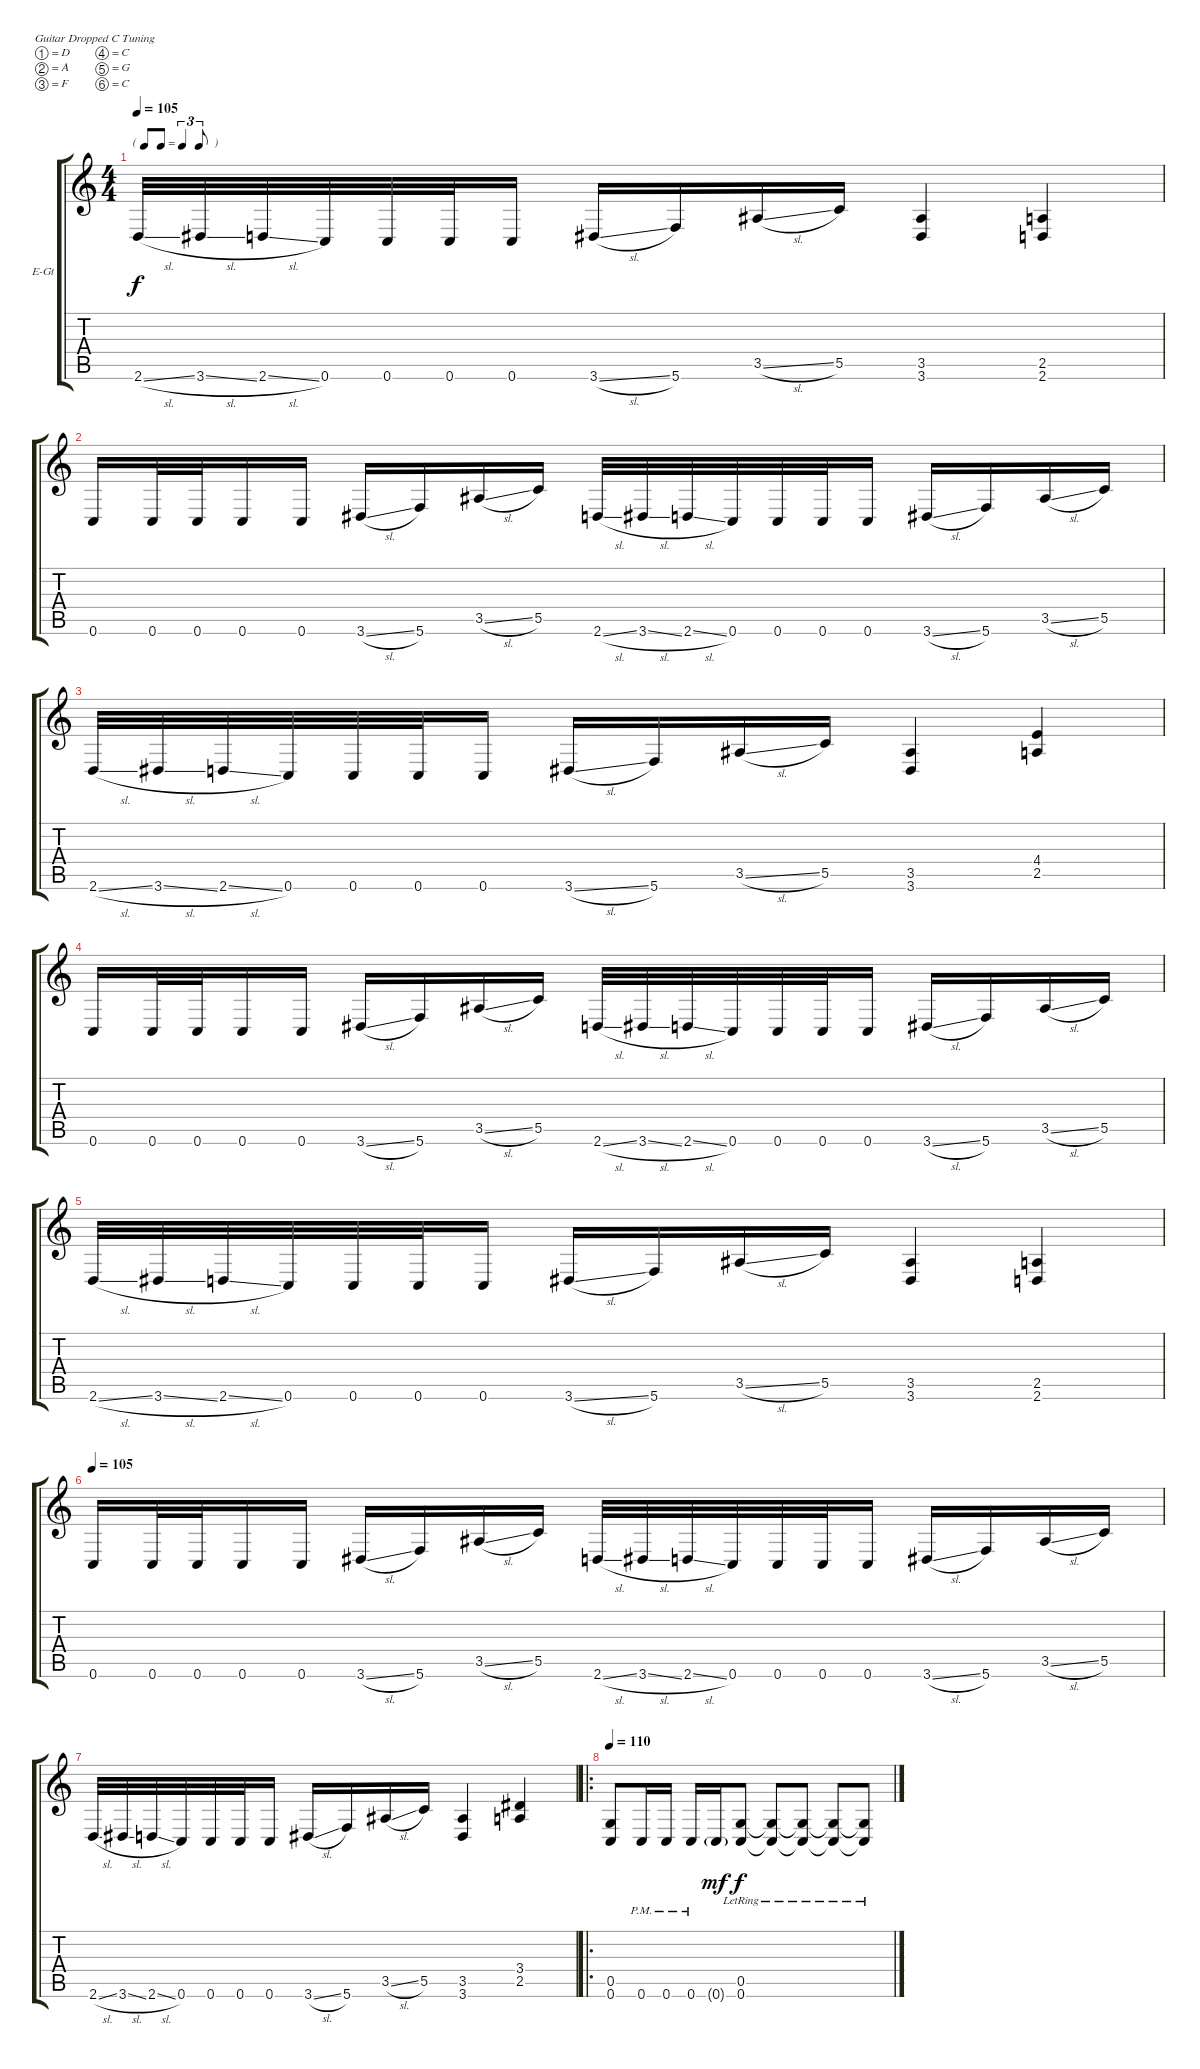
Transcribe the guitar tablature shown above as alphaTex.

\bracketExtendMode groupsimilarinstruments
\firstSystemTrackNameOrientation horizontal
\otherSystemsTrackNameOrientation horizontal
\track ("Track 2" "E-Gt") {instrument distortionguitar}
\staff {score tabs}
\tuning (D4 A3 F3 C3 G2 C2)
\ts (4 4)
\tf triplet8th
\tempo 105
\clef g2
\ks c
2.6{sl}.32{dy f} 3.6{sl}.32 2.6{sl}.32 0.6.32 0.6.32 0.6.32 0.6.16 3.6{sl}.16 5.6.16 3.5{sl}.16 5.5.16 (3.5 3.6).4 (2.5 2.6).4 |
0.6.16 0.6.32 0.6.32 0.6.16 0.6.16 3.6{sl}.16 5.6.16 3.5{sl}.16 5.5.16 2.6{sl}.32 3.6{sl}.32 2.6{sl}.32 0.6.32 0.6.32 0.6.32 0.6.16 3.6{sl}.16 5.6.16 3.5{sl}.16 5.5.16 |
2.6{sl}.32 3.6{sl}.32 2.6{sl}.32 0.6.32 0.6.32 0.6.32 0.6.16 3.6{sl}.16 5.6.16 3.5{sl}.16 5.5.16 (3.5 3.6).4 (4.4 2.5).4 |
0.6.16 0.6.32 0.6.32 0.6.16 0.6.16 3.6{sl}.16 5.6.16 3.5{sl}.16 5.5.16 2.6{sl}.32 3.6{sl}.32 2.6{sl}.32 0.6.32 0.6.32 0.6.32 0.6.16 3.6{sl}.16 5.6.16 3.5{sl}.16 5.5.16 |
2.6{sl}.32 3.6{sl}.32 2.6{sl}.32 0.6.32 0.6.32 0.6.32 0.6.16 3.6{sl}.16 5.6.16 3.5{sl}.16 5.5.16 (3.5 3.6).4 (2.5 2.6).4 |
\tempo 105
0.6.16 0.6.32 0.6.32 0.6.16 0.6.16 3.6{sl}.16 5.6.16 3.5{sl}.16 5.5.16 2.6{sl}.32 3.6{sl}.32 2.6{sl}.32 0.6.32 0.6.32 0.6.32 0.6.16 3.6{sl}.16 5.6.16 3.5{sl}.16 5.5.16 |
2.6{sl}.32 3.6{sl}.32 2.6{sl}.32 0.6.32 0.6.32 0.6.32 0.6.16 3.6{sl}.16 5.6.16 3.5{sl}.16 5.5.16 (3.5 3.6).4 (3.4 2.5).4 |
\ro
\tempo 110
(0.5 0.6).8 0.6{pm}.16 0.6{pm}.16 0.6{pm}.16 0.6{g}.16{dy mf} (0.5{lr} 0.6{lr}).8{dy f} (0.5{lr t} 0.6{lr t}).8 (0.5{lr t} 0.6{lr t}).8 (0.5{lr t} 0.6{lr t}).8 (0.5{lr t} 0.6{lr t}).8
